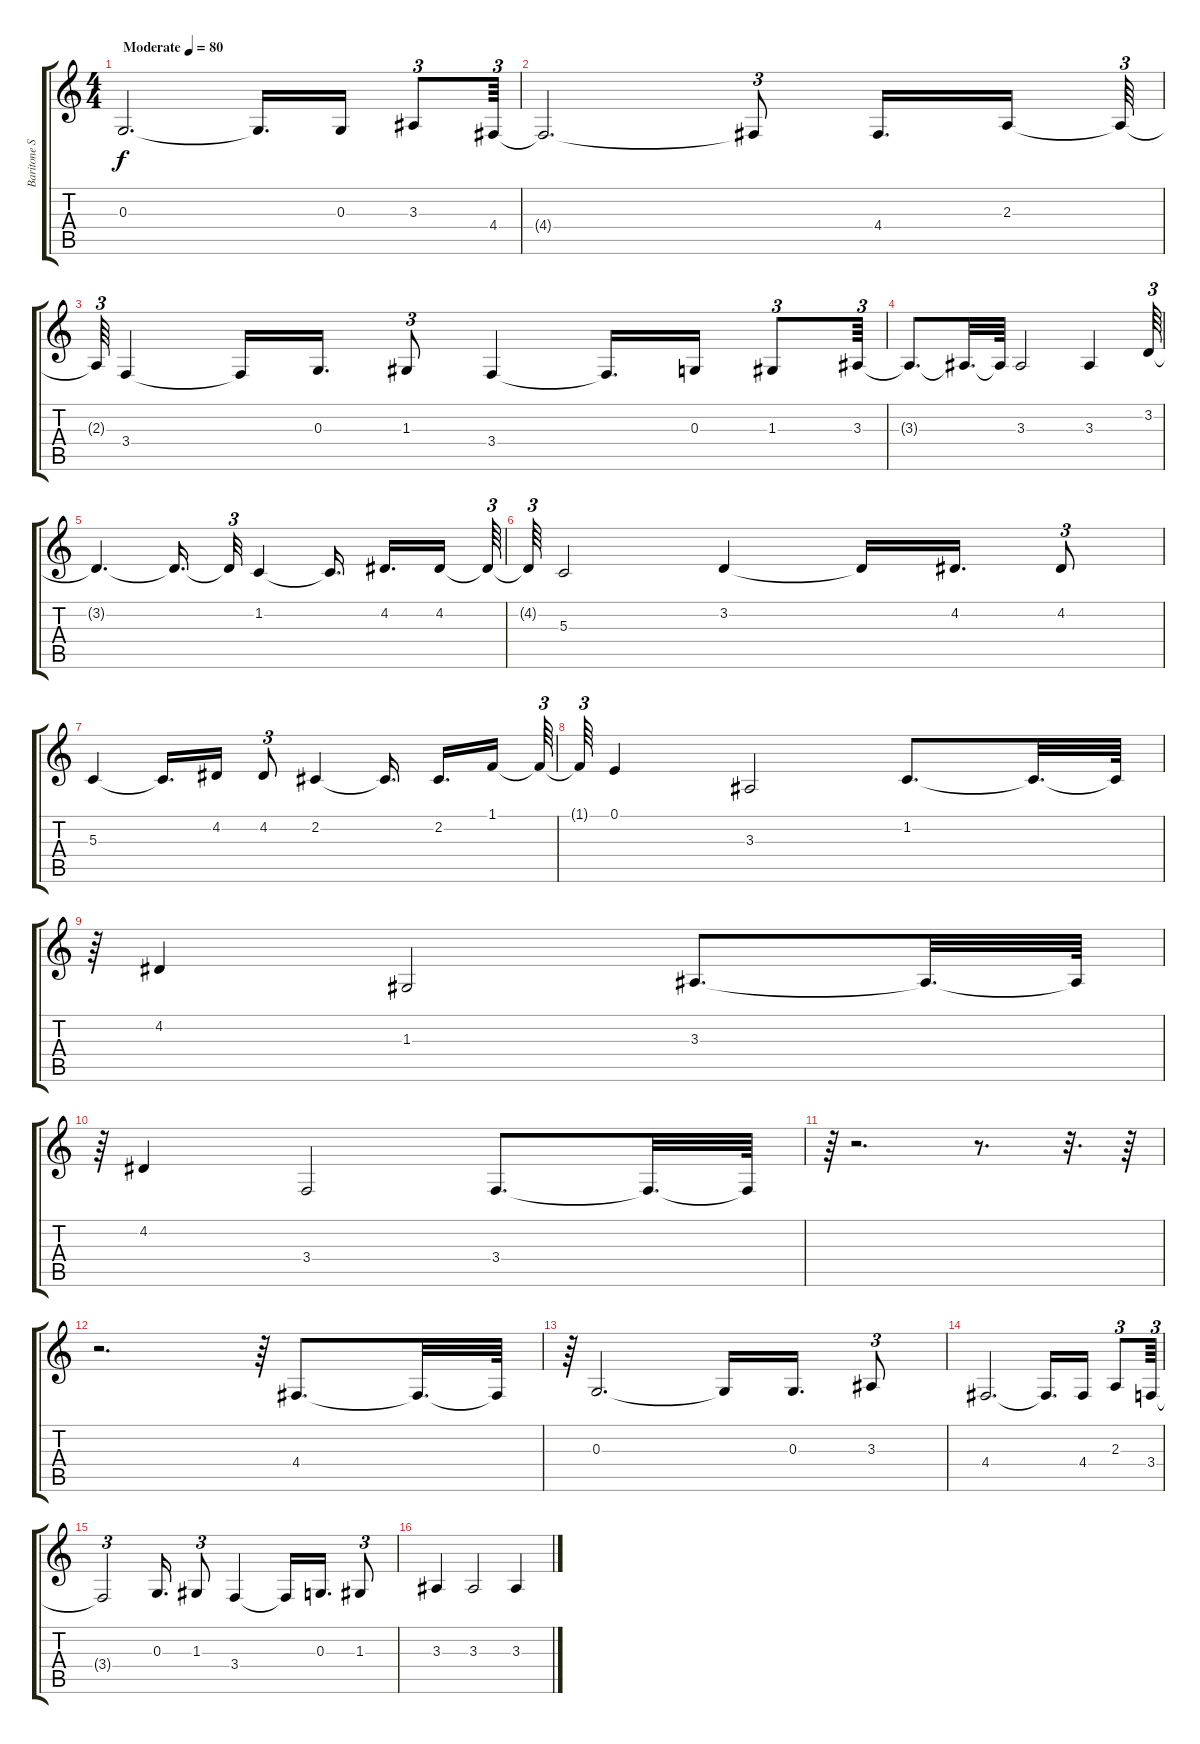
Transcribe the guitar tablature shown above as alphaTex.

\track ("Baritone Sax" "Baritone S") {instrument altosax}
\staff {score tabs}
\tuning (E4 B3 G3 D3 A2 E2) {hide}
\ts (4 4)
\tempo (80 "Moderate")
\clef g2
\ks c
0.3.2{d dy f instrument altosax} 0.3{t}.16{d} 0.3.16 3.3.8{tu (3 2)} 4.4.64{tu (3 2)} |
4.4{t}.2{d} 4.4{t}.8{tu (3 2)} 4.4.16{d} 2.3.16{beam splitsecondary} 2.3{t}.64{tu (3 2)} |
2.3{t}.64{tu (3 2)} 3.4.4 3.4{t}.16 0.3.16{d} 1.3.8{tu (3 2)} 3.4.4 3.4{t}.16{d} 0.3.16 1.3.8{tu (3 2)} 3.3.64{tu (3 2)} |
3.3{t}.8{d} 3.3{t}.32{d} 3.3{t}.64 3.3.2 3.3.4 3.2.64{tu (3 2)} |
3.2{t}.4{d} 3.2{t}.16{d} 3.2{t}.32{tu (3 2)} 1.2.4 1.2{t}.16{d} 4.2.16{d} 4.2.16{beam splitsecondary} 4.2{t}.64{tu (3 2)} |
4.2{t}.64{tu (3 2)} 5.3.2 3.2.4 3.2{t}.16 4.2.16{d} 4.2.8{tu (3 2)} |
5.3.4 5.3{t}.16{d} 4.2.16 4.2.8{tu (3 2)} 2.2.4 2.2{t}.16{d} 2.2.16{d} 1.1.16{beam splitsecondary} 1.1{t}.64{tu (3 2)} |
1.1{t}.64{tu (3 2)} 0.1.4 3.3.2 1.2.8{d} 1.2{t}.32{d} 1.2{t}.64 |
r.64{tu (3 2)} 4.2.4 1.3.2 3.3.8{d} 3.3{t}.32{d} 3.3{t}.64 |
r.64{tu (3 2)} 4.2.4 3.4.2 3.4.8{d} 3.4{t}.32{d} 3.4{t}.64 |
r.64{tu (3 2)} r.2{d} r.8{d} r.32{d} r.64 |
r.2{d} r.64{tu (3 2)} 4.4.8{d} 4.4{t}.32{d} 4.4{t}.64 |
r.64{tu (3 2)} 0.3.2{d} 0.3{t}.16 0.3.16{d} 3.3.8{tu (3 2)} |
4.4.2{d} 4.4{t}.16{d} 4.4.16 2.3.8{tu (3 2)} 3.4.64{tu (3 2)} |
3.4{t}.2{tu (3 2)} 0.3.16{d} 1.3.8{tu (3 2)} 3.4.4 3.4{t}.16 0.3.16{d} 1.3.8{tu (3 2)} |
3.3.4 3.3.2 3.3.4
